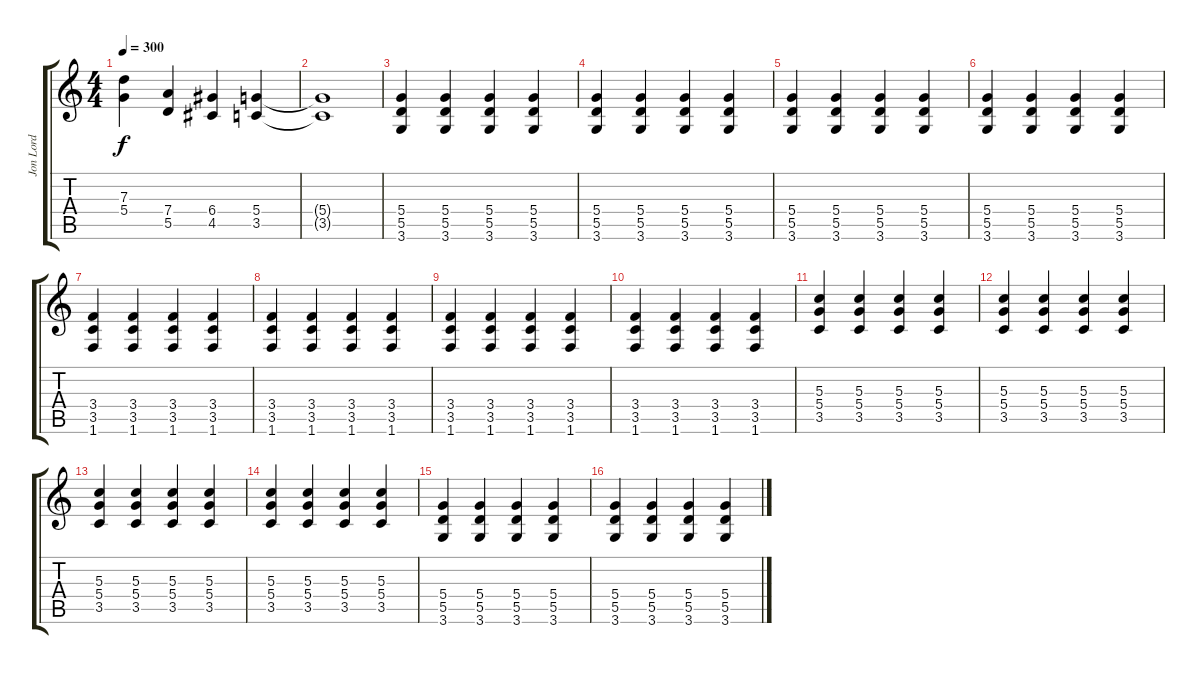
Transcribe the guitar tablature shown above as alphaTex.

\track ("Jon Lord" "Jon Lord") {instrument electricguitarjazz}
\staff {score tabs}
\tuning (E4 B3 G3 D3 A2 E2) {hide}
\ts (4 4)
\tempo 300
\clef g2
\ks c
(7.3 5.4).4{dy f} (7.4 5.5).4 (6.4 4.5).4 (5.4 3.5).4 |
(5.4{t} 3.5{t}).1 |
(5.4 5.5 3.6).4 (5.4 5.5 3.6).4 (5.4 5.5 3.6).4 (5.4 5.5 3.6).4 |
(5.4 5.5 3.6).4 (5.4 5.5 3.6).4 (5.4 5.5 3.6).4 (5.4 5.5 3.6).4 |
(5.4 5.5 3.6).4 (5.4 5.5 3.6).4 (5.4 5.5 3.6).4 (5.4 5.5 3.6).4 |
(5.4 5.5 3.6).4 (5.4 5.5 3.6).4 (5.4 5.5 3.6).4 (5.4 5.5 3.6).4 |
(3.4 3.5 1.6).4 (3.4 3.5 1.6).4 (3.4 3.5 1.6).4 (3.4 3.5 1.6).4 |
(3.4 3.5 1.6).4 (3.4 3.5 1.6).4 (3.4 3.5 1.6).4 (3.4 3.5 1.6).4 |
(3.4 3.5 1.6).4 (3.4 3.5 1.6).4 (3.4 3.5 1.6).4 (3.4 3.5 1.6).4 |
(3.4 3.5 1.6).4 (3.4 3.5 1.6).4 (3.4 3.5 1.6).4 (3.4 3.5 1.6).4 |
(5.3 5.4 3.5).4 (5.3 5.4 3.5).4 (5.3 5.4 3.5).4 (5.3 5.4 3.5).4 |
(5.3 5.4 3.5).4 (5.3 5.4 3.5).4 (5.3 5.4 3.5).4 (5.3 5.4 3.5).4 |
(5.3 5.4 3.5).4 (5.3 5.4 3.5).4 (5.3 5.4 3.5).4 (5.3 5.4 3.5).4 |
(5.3 5.4 3.5).4 (5.3 5.4 3.5).4 (5.3 5.4 3.5).4 (5.3 5.4 3.5).4 |
(5.4 5.5 3.6).4 (5.4 5.5 3.6).4 (5.4 5.5 3.6).4 (5.4 5.5 3.6).4 |
(5.4 5.5 3.6).4 (5.4 5.5 3.6).4 (5.4 5.5 3.6).4 (5.4 5.5 3.6).4
